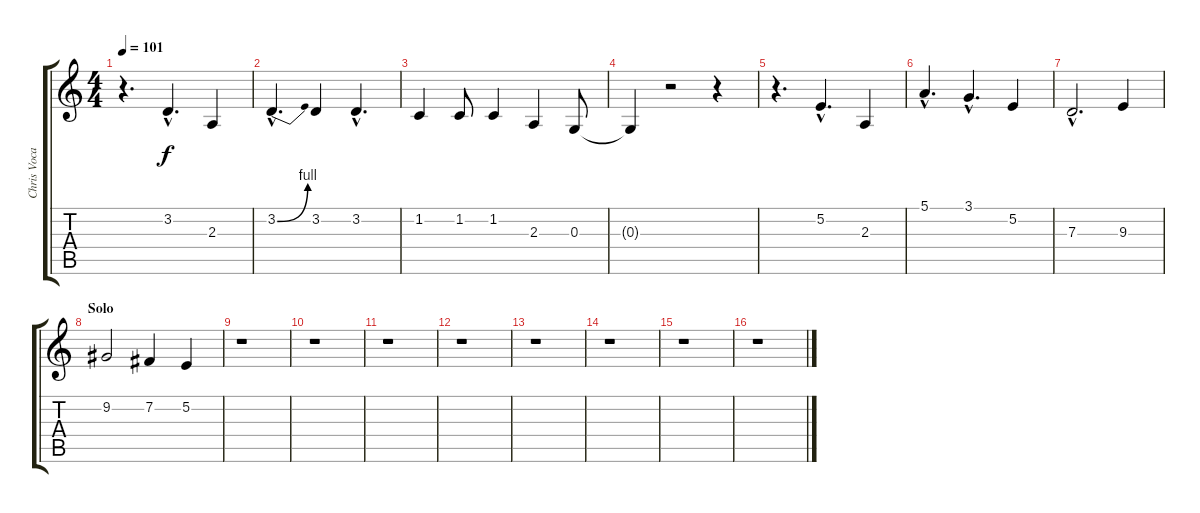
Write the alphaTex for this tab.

\track ("Chris Vocals" "Chris Voca") {instrument cello}
\staff {score tabs}
\tuning (E4 B3 G3 D3 A2 E2) {hide}
\ts (4 4)
\tempo 101
\clef g2
\ks c
r.4{d dy f} 3.2{hac}.4{d} 2.3.4 |
3.2{be (bend 0 0 60 4) hac}.4{d} 3.2.4 3.2{hac}.4{d} |
1.2.4 1.2.8 1.2.4 2.3.4 0.3.8 |
0.3{t}.4 r.2 r.4 |
r.4{d} 5.2{hac}.4{d} 2.3.4 |
5.1{hac}.4{d} 3.1{hac}.4{d} 5.2.4 |
7.3{hac}.2{d} 9.3.4 |
\section ("" "Solo")
9.2.2 7.2.4 5.2.4 |
r.1 |
r.1 |
r.1 |
r.1 |
r.1 |
r.1 |
r.1 |
r.1
